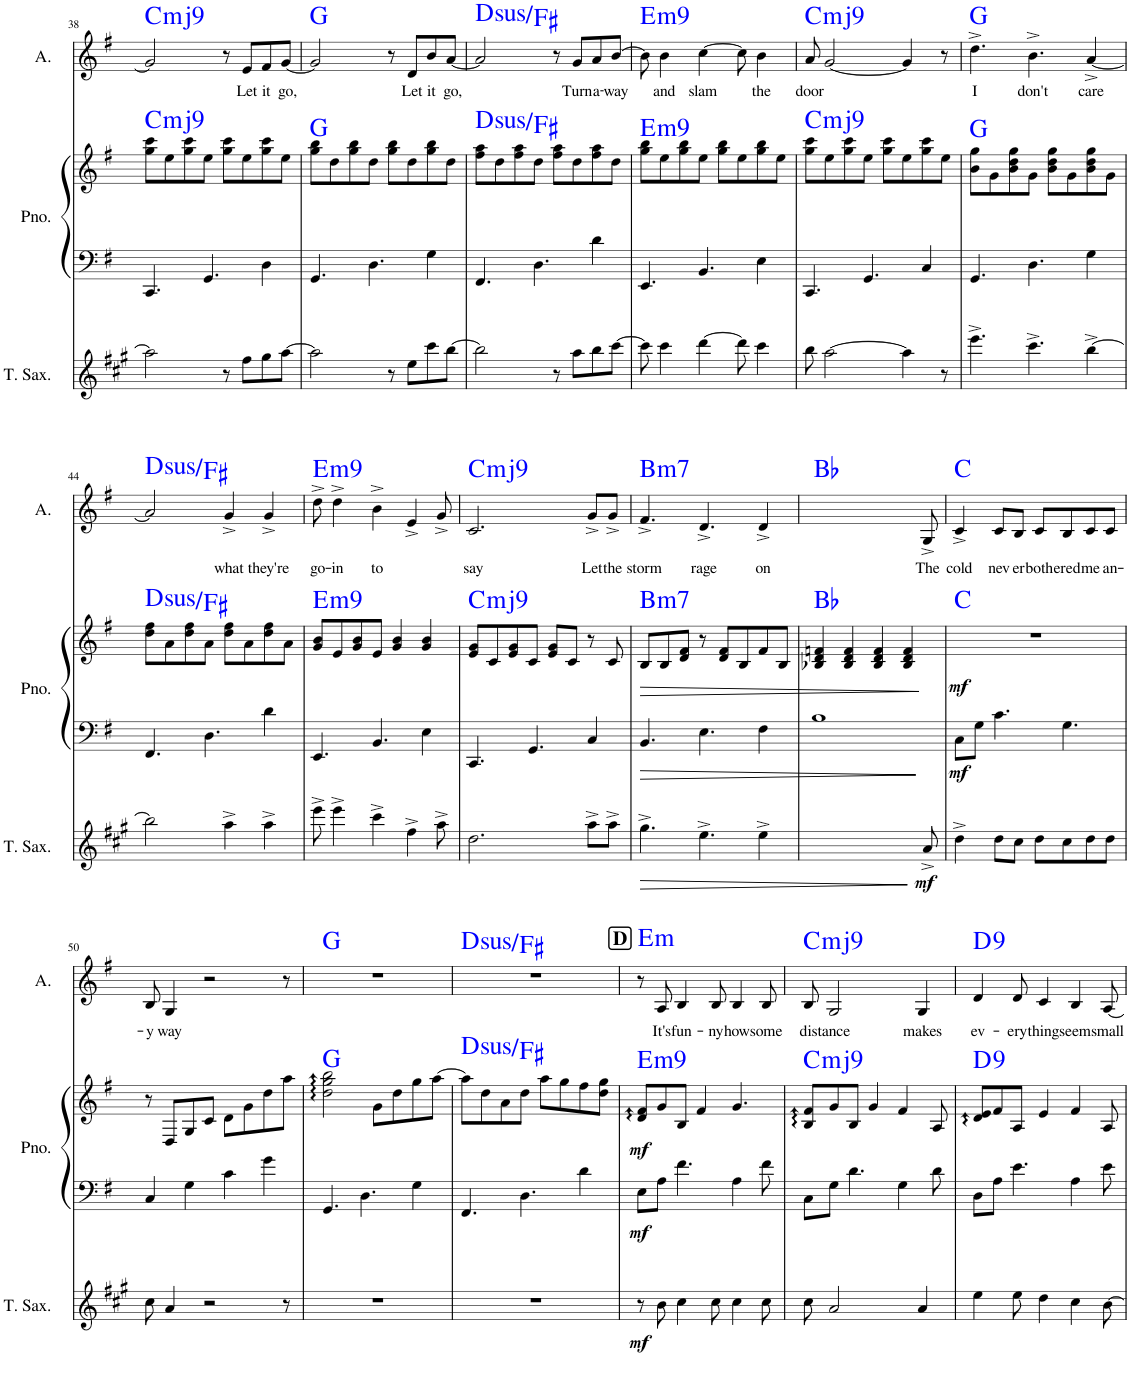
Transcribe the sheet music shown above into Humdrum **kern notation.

**kern	**dynam	**kern	**kern	**dynam	**harte	**kern	**text	**harte
*part3	*part3	*part2	*part2	*part2	*part2	*part1	*part1	*part1
*staff4	*staff4	*staff3	*staff2	*staff2/3	*	*staff1	*staff1	*
*I"Tenor Saxophone	*	*I"Piano	*	*	*	*I"Alto	*	*
*I'T. Sax.	*	*I'Pno.	*	*	*	*I'A.	*	*
!!LO:PB:g=z
*clefG2	*	*clefF4	*clefG2	*	*	*clefG2	*	*
*Trd8c14	*	*	*	*	*	*	*	*
*k[f#c#g#]	*	*k[f#]	*k[f#]	*	*	*k[f#]	*	*
*M4/4	*	*M4/4	*M4/4	*	*	*M4/4	*	*
=38	=38	=38	=38	=38	=38	=38	=38	=38
!	!	!	!	!	!LO:H:kt=m	!	!	!LO:H:kt=m
2aa\]	.	4.CC/	8gg\ 8ccc\L	.	C:min	2g/]	.	C:min
.	.	.	8ee\	.	.	.	.	.
.	.	.	8gg\ 8ccc\	.	.	.	.	.
.	.	4.GG/	8ee\J	.	.	.	.	.
8r	.	.	8gg\ 8ccc\L	.	.	8r	.	.
!	!	!	!	!	!	!	!LO:LY:b	!
8ff#\L	.	.	8ee\	.	.	8e/L	Let	.
!	!	!	!	!	!	!	!LO:LY:b	!
8gg#\	.	4D\	8gg\ 8ccc\	.	.	8f#/	it	.
!	!	!	!	!	!	!	!LO:LY:b	!
[8aa\J	.	.	8ee\J	.	.	[8g/J	go,	.
=39	=39	=39	=39	=39	=39	=39	=39	=39
2aa\]	.	4.GG/	8gg\ 8bb\L	.	G:maj	2g/]	.	G:maj
.	.	.	8dd\	.	.	.	.	.
.	.	.	8gg\ 8bb\	.	.	.	.	.
.	.	4.D\	8dd\J	.	.	.	.	.
8r	.	.	8gg\ 8bb\L	.	.	8r	.	.
!	!	!	!	!	!	!	!LO:LY:b	!
8ee\L	.	.	8dd\	.	.	8d/L	Let	.
!	!	!	!	!	!	!	!LO:LY:b	!
8ccc#\	.	4G\	8gg\ 8bb\	.	.	8b/	it	.
!	!	!	!	!	!	!	!LO:LY:b	!
[8bb\J	.	.	8dd\J	.	.	[8a/J	go,	.
=40	=40	=40	=40	=40	=40	=40	=40	=40
!	!	!	!	!	!LO:H:kt=sus	!	!	!LO:H:kt=sus
2bb\]	.	4.FF#/	8ff#\ 8aa\L	.	D:sus4/3	2a/]	.	D:sus4/3
.	.	.	8dd\	.	.	.	.	.
.	.	.	8ff#\ 8aa\	.	.	.	.	.
.	.	4.D\	8dd\J	.	.	.	.	.
8r	.	.	8ff#\ 8aa\L	.	.	8r	.	.
!	!	!	!	!	!	!	!LO:LY:b	!
8aa\L	.	.	8dd\	.	.	8g/L	Turn	.
!	!	!	!	!	!	!	!LO:LY:b	!
8bb\	.	4d\	8ff#\ 8aa\	.	.	8a/	a-	.
!	!	!	!	!	!	!	!LO:LY:b	!
[8ccc#\J	.	.	8dd\J	.	.	[8b/J	-way	.
=41	=41	=41	=41	=41	=41	=41	=41	=41
!	!	!	!	!	!LO:H:kt=m9	!	!	!LO:H:kt=m9
8ccc#\]	.	4.EE/	8gg\ 8bb\L	.	E:min9	8b\]	.	E:min9
!	!	!	!	!	!	!	!LO:LY:b	!
4ccc#\	.	.	8ee\	.	.	4b\	and	.
.	.	.	8gg\ 8bb\	.	.	.	.	.
!	!	!	!	!	!	!	!LO:LY:b	!
[4ddd\	.	4.BB/	8ee\J	.	.	[4cc\	slam	.
.	.	.	8gg\ 8bb\L	.	.	.	.	.
8ddd\]	.	.	8ee\	.	.	8cc\]	.	.
!	!	!	!	!	!	!	!LO:LY:b	!
4ccc#\	.	4E\	8gg\ 8bb\	.	.	4b\	the	.
.	.	.	8ee\J	.	.	.	.	.
=42	=42	=42	=42	=42	=42	=42	=42	=42
!	!	!	!	!	!LO:H:kt=m	!	!LO:LY:b	!LO:H:kt=m
8bb\	.	4.CC/	8gg\ 8ccc\L	.	C:min	8a/	door	C:min
[2aa\	.	.	8ee\	.	.	[2g/	.	.
.	.	.	8gg\ 8ccc\	.	.	.	.	.
.	.	4.GG/	8ee\J	.	.	.	.	.
.	.	.	8gg\ 8ccc\L	.	.	.	.	.
4aa\]	.	.	8ee\	.	.	4g/]	.	.
.	.	4C/	8gg\ 8ccc\	.	.	.	.	.
8r	.	.	8ee\J	.	.	8r	.	.
=43	=43	=43	=43	=43	=43	=43	=43	=43
!	!	!	!	!	!	!	!LO:LY:b	!
4.eee^\	.	4.GG/	8b\ 8gg\L	.	G:maj	4.dd^\	I	G:maj
.	.	.	8g\	.	.	.	.	.
.	.	.	8b\ 8dd\ 8gg\	.	.	.	.	.
!	!	!	!	!	!	!	!LO:LY:b	!
4.ccc#^\	.	4.D\	8g\J	.	.	4.b^\	don't	.
.	.	.	8b\ 8dd\ 8gg\L	.	.	.	.	.
.	.	.	8g\	.	.	.	.	.
!	!	!	!	!	!	!	!LO:LY:b	!
[4bb^\	.	4G\	8b\ 8dd\ 8gg\	.	.	[4a^/	care	.
.	.	.	8g\J	.	.	.	.	.
!!LO:LB:g=z
=44	=44	=44	=44	=44	=44	=44	=44	=44
!	!	!	!	!	!LO:H:kt=sus	!	!	!LO:H:kt=sus
2bb\]	.	4.FF#/	8dd\ 8ff#\L	.	D:sus4/3	2a/]	.	D:sus4/3
.	.	.	8a\	.	.	.	.	.
.	.	.	8dd\ 8ff#\	.	.	.	.	.
.	.	4.D\	8a\J	.	.	.	.	.
!	!	!	!	!	!	!	!LO:LY:b	!
4aa^\	.	.	8dd\ 8ff#\L	.	.	4g^/	what	.
.	.	.	8a\	.	.	.	.	.
!	!	!	!	!	!	!	!LO:LY:b	!
4aa^\	.	4d\	8dd\ 8ff#\	.	.	4g^/	they're	.
.	.	.	8a\J	.	.	.	.	.
=45	=45	=45	=45	=45	=45	=45	=45	=45
!	!	!	!	!	!LO:H:kt=m9	!	!LO:LY:b	!LO:H:kt=m9
8eee^\	.	4.EE/	8g/ 8b/L	.	E:min9	8dd^\	go-	E:min9
!	!	!	!	!	!	!	!LO:LY:b	!
4eee^\	.	.	8e/	.	.	4dd^\	-in	.
.	.	.	8g/ 8b/	.	.	.	.	.
!	!	!	!	!	!	!	!LO:LY:b	!
4ccc#^\	.	4.BB/	8e/J	.	.	4b^\	to	.
.	.	.	4g/ 4b/	.	.	.	.	.
4ff#^\	.	.	.	.	.	4e^/	.	.
.	.	4E\	4g/ 4b/	.	.	.	.	.
8aa^\	.	.	.	.	.	8g^/	.	.
=46	=46	=46	=46	=46	=46	=46	=46	=46
!	!	!	!	!	!LO:H:kt=m	!	!LO:LY:b	!LO:H:kt=m
2.dd\	.	4.CC/	8e/ 8g/L	.	C:min	2.c/	say	C:min
.	.	.	8c/	.	.	.	.	.
.	.	.	8e/ 8g/	.	.	.	.	.
.	.	4.GG/	8c/J	.	.	.	.	.
.	.	.	8e/ 8g/L	.	.	.	.	.
.	.	.	8c/J	.	.	.	.	.
!	!	!	!	!	!	!	!LO:LY:b	!
8aa^\L	.	4C/	8r	.	.	8g^/L	Let	.
!	!	!	!	!	!	!	!LO:LY:b	!
8aa^\J	.	.	8c/	.	.	8g^/J	the	.
=47	=47	=47	=47	=47	=47	=47	=47	=47
!	!LO:HP:b	!	!	!LO:HP:b	!LO:H:kt=m7	!	!LO:LY:b	!LO:H:kt=m7
4.gg#^\	>	4.BB/	8B/L	>	B:min7	4.f#^/	storm	B:min7
.	.	.	8B/	.	.	.	.	.
.	.	.	8d/ 8f#/J	.	.	.	.	.
!	!	!	!	!	!	!	!LO:LY:b	!
4.ee^\	.	4.E\	8r	.	.	4.d^/	rage	.
.	.	.	8d/ 8f#/L	.	.	.	.	.
.	.	.	8B/	.	.	.	.	.
!	!	!	!	!	!	!	!LO:LY:b	!
4ee^\	.	4F#\	8f#/	.	.	4d^/	on	.
.	.	.	8B/J	.	.	.	.	.
.	]	.	.	]	.	.	.	.
=48	=48	=48	=48	=48	=48	=48	=48	=48
2.ryy	.	1B	4B-X/ 4d/ 4fn/	.	Bb:maj	2.ryy	.	Bb:maj
.	.	.	4B-/ 4d/ 4f/	.	.	.	.	.
.	.	.	4B-/ 4d/ 4f/	.	.	.	.	.
8ryy	.	.	4B-/ 4d/ 4f/	.	.	8ryy	.	.
!	!LO:DY:b	!	!	!	!	!	!LO:LY:b	!
8a^/	mf	.	.	.	.	8G^/	The	.
=49	=49	=49	=49	=49	=49	=49	=49	=49
!	!	!	!	!LO:DY:b=2	!	!	!LO:LY:b	!
!	!	!	!	!LO:DY:n=1:b	!	!	!	!
4dd^\	.	8C\L	1r	mf mf	C:maj	4c^/	cold	C:maj
.	.	8G\J	.	.	.	.	.	.
!	!	!	!	!	!	!	!LO:LY:b	!
8dd\L	.	4.c\	.	.	.	8c/L	nev-	.
!	!	!	!	!	!	!	!LO:LY:b	!
8cc#\J	.	.	.	.	.	8B/J	-er	.
!	!	!	!	!	!	!	!LO:LY:b	!
8dd\L	.	.	.	.	.	8c/L	both-	.
!	!	!	!	!	!	!	!LO:LY:b	!
8cc#\	.	4.G\	.	.	.	8B/	-ered	.
!	!	!	!	!	!	!	!LO:LY:b	!
8dd\	.	.	.	.	.	8c/	me	.
!	!	!	!	!	!	!	!LO:LY:b	!
8dd\J	.	.	.	.	.	8c/J	an-	.
!!LO:LB:g=z
=50	=50	=50	=50	=50	=50	=50	=50	=50
!	!	!	!	!	!	!	!LO:LY:b	!
8cc#\	.	4C/	8r	.	.	8B/	-y	.
!	!	!	!	!	!	!	!LO:LY:b	!
4a/	.	.	8D/L	.	.	4G/	way	.
.	.	4G\	8G/	.	.	.	.	.
2r	.	.	8c/J	.	.	2r	.	.
.	.	4c\	8d\L	.	.	.	.	.
.	.	.	8g\	.	.	.	.	.
.	.	4g\	8dd\	.	.	.	.	.
8r	.	.	8aa\J	.	.	8r	.	.
=51	=51	=51	=51	=51	=51	=51	=51	=51
1r	.	4.GG/	2dd\ 2gg\ 2bb\	.	G:maj	1r	.	G:maj
.	.	4.D\	.	.	.	.	.	.
.	.	.	8g\L	.	.	.	.	.
.	.	.	8dd\	.	.	.	.	.
.	.	4G\	8gg\	.	.	.	.	.
.	.	.	[8aa\J	.	.	.	.	.
=52	=52	=52	=52	=52	=52	=52	=52	=52
!	!	!	!	!	!LO:H:kt=sus	!	!	!LO:H:kt=sus
1r	.	4.FF#/	8aa\L]	.	D:sus4/3	1r	.	D:sus4/3
.	.	.	8dd\	.	.	.	.	.
.	.	.	8a\	.	.	.	.	.
.	.	4.D\	8dd\J	.	.	.	.	.
.	.	.	8aa\L	.	.	.	.	.
.	.	.	8gg\	.	.	.	.	.
.	.	4d\	8ff#\	.	.	.	.	.
.	.	.	8dd\ 8gg\J	.	.	.	.	.
!!LO:REH:place=s1:a:B:cj:fs=14:t=D
=53	=53	=53	=53	=53	=53	=53	=53	=53
!	!LO:DY:b	!	!	!LO:DY:b=2	!	!	!	!
!	!	!	!	!LO:DY:n=1:b	!LO:H:kt=m9	!	!	!LO:H:kt=m
8r	mf	8E\L	8d/ 8f#/L	mf mf	E:min9	8r	.	E:min
!	!	!	!	!	!	!	!LO:LY:b	!
8b\	.	8A\J	8g/	.	.	8A/	It's	.
!	!	!	!	!	!	!	!LO:LY:b	!
4cc#\	.	4.f#\	8B/J	.	.	4B/	fun-	.
.	.	.	4f#/	.	.	.	.	.
!	!	!	!	!	!	!	!LO:LY:b	!
8cc#\	.	.	.	.	.	8B/	-ny	.
!	!	!	!	!	!	!	!LO:LY:b	!
4cc#\	.	4A\	4.g/	.	.	4B/	how	.
!	!	!	!	!	!	!	!LO:LY:b	!
8cc#\	.	8f#\	.	.	.	8B/	some	.
=54	=54	=54	=54	=54	=54	=54	=54	=54
!	!	!	!	!	!LO:H:kt=m	!	!LO:LY:b	!LO:H:kt=m
8cc#\	.	8C\L	8B/ 8f#/L	.	C:min	8B/	dis-	C:min
!	!	!	!	!	!	!	!LO:LY:b	!
2a/	.	8G\J	8g/	.	.	2G/	-tance	.
.	.	4.d\	8B/J	.	.	.	.	.
.	.	.	4g/	.	.	.	.	.
8ryy	.	4G\	4f#/	.	.	8ryy	.	.
!	!	!	!	!	!	!	!LO:LY:b	!
4a/	.	.	.	.	.	4G/	makes	.
.	.	8d\	8A/	.	.	.	.	.
=55	=55	=55	=55	=55	=55	=55	=55	=55
!	!	!	!	!	!LO:H:kt=9	!	!LO:LY:b	!LO:H:kt=9
4ee\	.	8D\L	8d/ 8e/L	.	D:9	4d/	ev-	D:9
.	.	8A\J	8f#/	.	.	.	.	.
!	!	!	!	!	!	!	!LO:LY:b	!
8ee\	.	4.e\	8A/J	.	.	8d/	-ery	.
!	!	!	!	!	!	!	!LO:LY:b	!
4dd\	.	.	4e/	.	.	4c/	thing	.
!	!	!	!	!	!	!	!LO:LY:b	!
4cc#\	.	4A\	4f#/	.	.	4B/	seem	.
!	!	!	!	!	!	!	!LO:LY:b	!
[8b\	.	8e\	8A/	.	.	[8A/	small	.
=	=	=	=	=	=	=	=	=
*-	*-	*-	*-	*-	*-	*-	*-	*-
